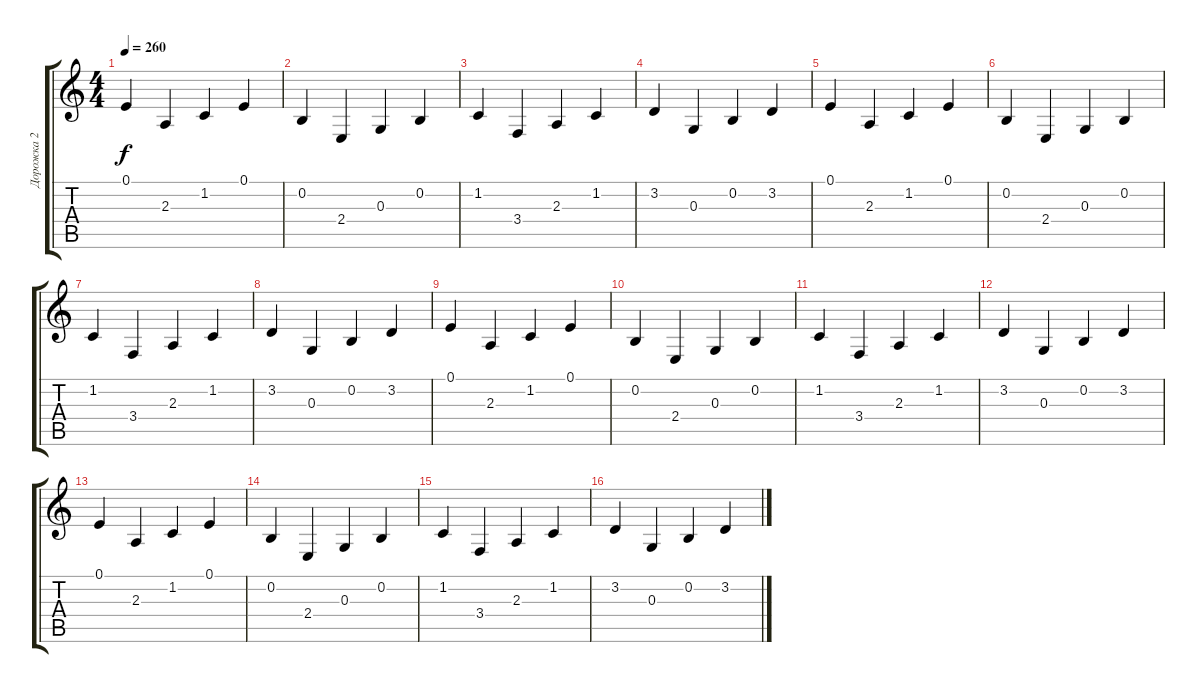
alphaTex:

\track ("Дорожка 2" "Дорожка 2") {instrument vibraphone}
\staff {score tabs}
\tuning (E4 B3 G3 D3 A2 E2) {hide}
\ts (4 4)
\tempo 260
\clef g2
\ks c
0.1.4{dy f} 2.3.4 1.2.4 0.1.4 |
0.2.4 2.4.4 0.3.4 0.2.4 |
1.2.4 3.4.4 2.3.4 1.2.4 |
3.2.4 0.3.4 0.2.4 3.2.4 |
0.1.4 2.3.4 1.2.4 0.1.4 |
0.2.4 2.4.4 0.3.4 0.2.4 |
1.2.4 3.4.4 2.3.4 1.2.4 |
3.2.4 0.3.4 0.2.4 3.2.4 |
0.1.4 2.3.4 1.2.4 0.1.4 |
0.2.4 2.4.4 0.3.4 0.2.4 |
1.2.4 3.4.4 2.3.4 1.2.4 |
3.2.4 0.3.4 0.2.4 3.2.4 |
0.1.4 2.3.4 1.2.4 0.1.4 |
0.2.4 2.4.4 0.3.4 0.2.4 |
1.2.4 3.4.4 2.3.4 1.2.4 |
3.2.4 0.3.4 0.2.4 3.2.4
